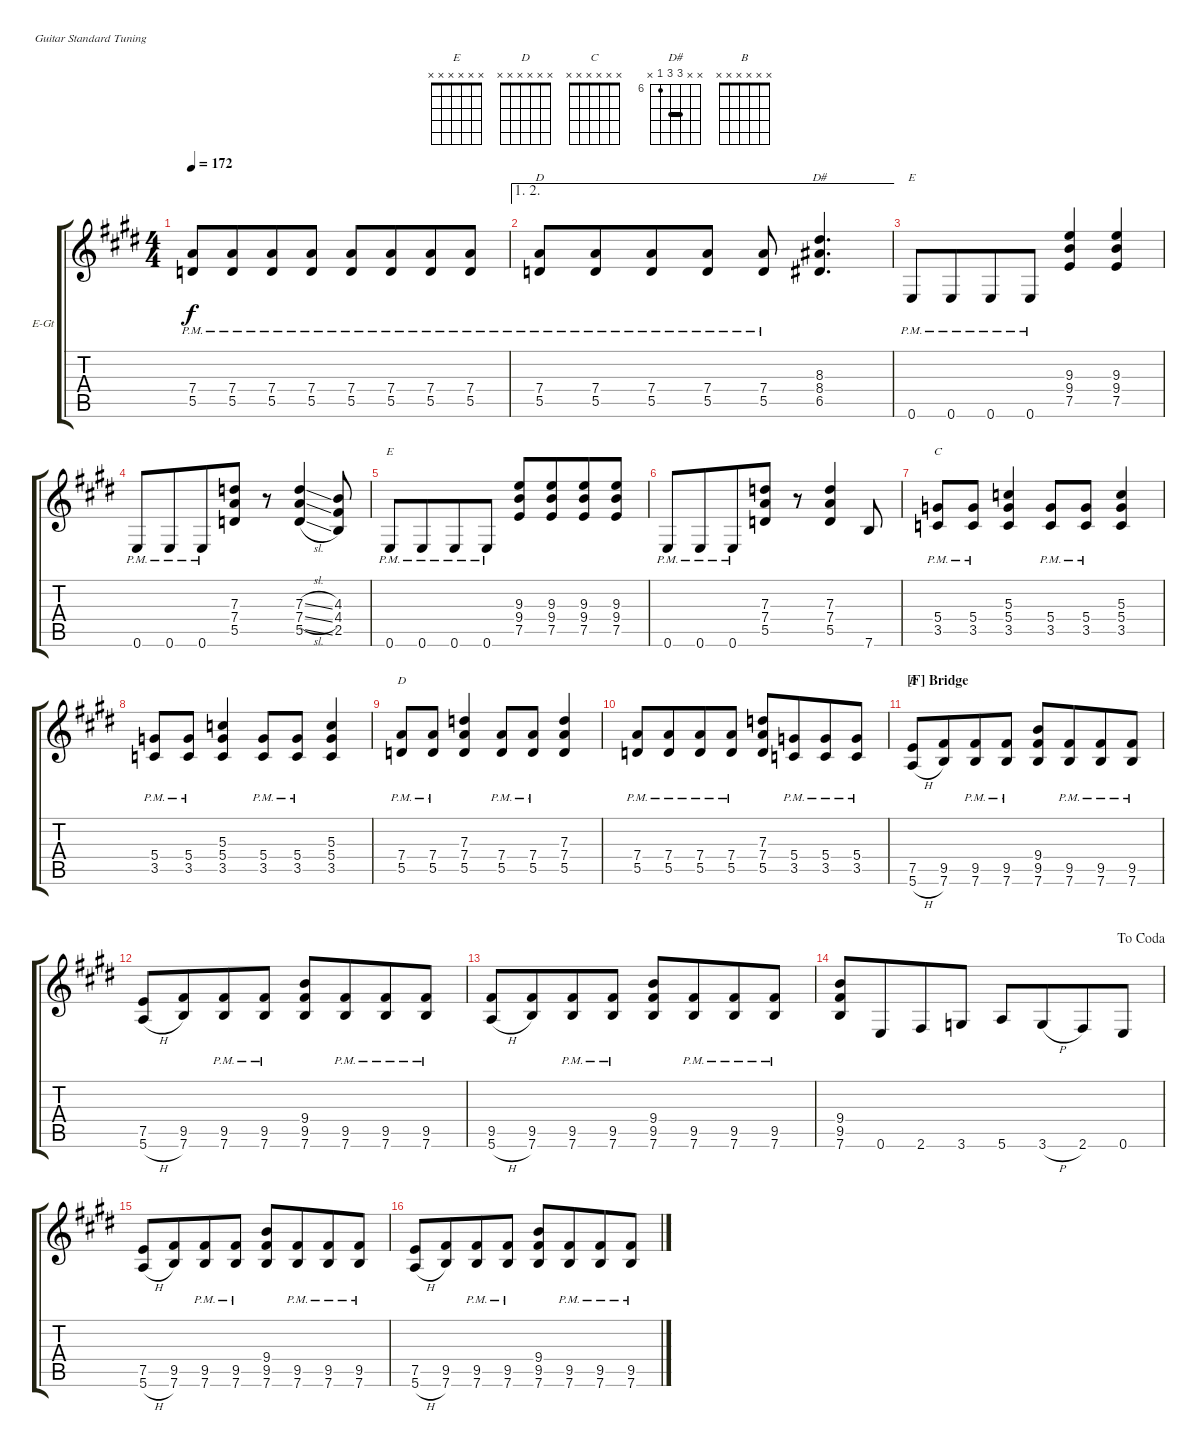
\bracketExtendMode groupsimilarinstruments
\firstSystemTrackNameOrientation horizontal
\otherSystemsTrackNameOrientation horizontal
\track ("Guitar 1" "E-Gt") {instrument acousticgrandpiano}
\staff {score tabs}
\tuning (E4 B3 G3 D3 A2 E2)
\displaytranspose 12
\chord ("E" x x x x x x)
\chord ("D" x x x x x x)
\chord ("C" x x x x x x)
\chord ("D#" x x 8 8 6 x) {firstfret 6 barre 8}
\chord ("B" x x x x x x)
\ts (4 4)
\tempo 172
\clef g2
\ks e
(7.4{pm} 5.5{pm}).8{dy f} (7.4{pm} 5.5{pm}).8{beam merge} (7.4{pm} 5.5{pm}).8 (7.4{pm} 5.5{pm}).8 (7.4{pm} 5.5{pm}).8 (7.4{pm} 5.5{pm}).8{beam merge} (7.4{pm} 5.5{pm}).8 (7.4{pm} 5.5{pm}).8 |
\ae (1 2)
(7.4{pm} 5.5{pm}).8{ch "D"} (7.4{pm} 5.5{pm}).8{beam merge} (7.4{pm} 5.5{pm}).8 (7.4{pm} 5.5{pm}).8 (7.4{pm} 5.5{pm}).8 (8.3 8.4 6.5).4{d ch "D#"} |
0.6{pm}.8{ch "E"} 0.6{pm}.8{beam merge} 0.6{pm}.8 0.6{pm}.8 (9.3 9.4 7.5).4 (9.3 9.4 7.5).4{beam merge} |
0.6{pm}.8 0.6{pm}.8{beam merge} 0.6{pm}.8 (7.3 7.4 5.5).8 r.8 (7.3{sl} 7.4{sl} 5.5{sl}).4 (2.5 4.4 4.3).8 |
0.6{pm}.8{ch "E"} 0.6{pm}.8{beam merge} 0.6{pm}.8 0.6{pm}.8 (9.3 9.4 7.5).8 (9.3 9.4 7.5).8{beam merge} (9.3 9.4 7.5).8 (9.3 9.4 7.5).8 |
0.6{pm}.8 0.6{pm}.8{beam merge} 0.6{pm}.8 (7.3 7.4 5.5).8 r.8 (7.3 7.4 5.5).4 7.6.8 |
(5.4{pm} 3.5{pm}).8{ch "C"} (5.4{pm} 3.5{pm}).8 (5.3 5.4 3.5).4 (5.4{pm} 3.5{pm}).8 (5.4{pm} 3.5{pm}).8 (5.3 5.4 3.5).4 |
(5.4{pm} 3.5{pm}).8 (5.4{pm} 3.5{pm}).8 (5.3 5.4 3.5).4 (5.4{pm} 3.5{pm}).8 (5.4{pm} 3.5{pm}).8 (5.3 5.4 3.5).4 |
(7.4{pm} 5.5{pm}).8{ch "D"} (7.4{pm} 5.5{pm}).8 (7.3 7.4 5.5).4 (7.4{pm} 5.5{pm}).8 (7.4{pm} 5.5{pm}).8 (7.3 7.4 5.5).4 |
(7.4{pm} 5.5{pm}).8 (7.4{pm} 5.5{pm}).8{beam merge} (7.4{pm} 5.5{pm}).8 (7.4{pm} 5.5{pm}).8 (7.3 7.4 5.5).8 (5.4{pm} 3.5{pm}).8{beam merge} (5.4{pm} 3.5{pm}).8 (5.4{pm} 3.5{pm}).8 |
\section ("F" "Bridge")
(7.5 5.6{h}).8{ch "B"} (9.5 7.6).8{beam merge} (9.5{pm} 7.6{pm}).8 (9.5{pm} 7.6{pm}).8 (9.4 9.5 7.6).8 (9.5{pm} 7.6{pm}).8{beam merge} (9.5{pm} 7.6{pm}).8 (9.5{pm} 7.6{pm}).8 |
(7.5 5.6{h}).8 (9.5 7.6).8{beam merge} (9.5{pm} 7.6{pm}).8 (9.5{pm} 7.6{pm}).8 (9.4 9.5 7.6).8 (9.5{pm} 7.6{pm}).8{beam merge} (9.5{pm} 7.6{pm}).8 (9.5{pm} 7.6{pm}).8 |
(9.5 5.6{h}).8 (9.5 7.6).8{beam merge} (9.5{pm} 7.6{pm}).8 (9.5{pm} 7.6{pm}).8 (9.4 9.5 7.6).8 (9.5{pm} 7.6{pm}).8{beam merge} (9.5{pm} 7.6{pm}).8 (9.5{pm} 7.6{pm}).8 |
\jump dacoda
(9.4 9.5 7.6).8 0.6.8{beam merge} 2.6.8 3.6.8 5.6.8 3.6{h}.8{beam merge} 2.6.8 0.6.8 |
(7.5 5.6{h}).8 (9.5 7.6).8{beam merge} (9.5{pm} 7.6{pm}).8 (9.5{pm} 7.6{pm}).8 (9.4 9.5 7.6).8 (9.5{pm} 7.6{pm}).8{beam merge} (9.5{pm} 7.6{pm}).8 (9.5{pm} 7.6{pm}).8 |
(7.5 5.6{h}).8 (9.5 7.6).8{beam merge} (9.5{pm} 7.6{pm}).8 (9.5{pm} 7.6{pm}).8 (9.4 9.5 7.6).8 (9.5{pm} 7.6{pm}).8{beam merge} (9.5{pm} 7.6{pm}).8 (9.5{pm} 7.6{pm}).8
